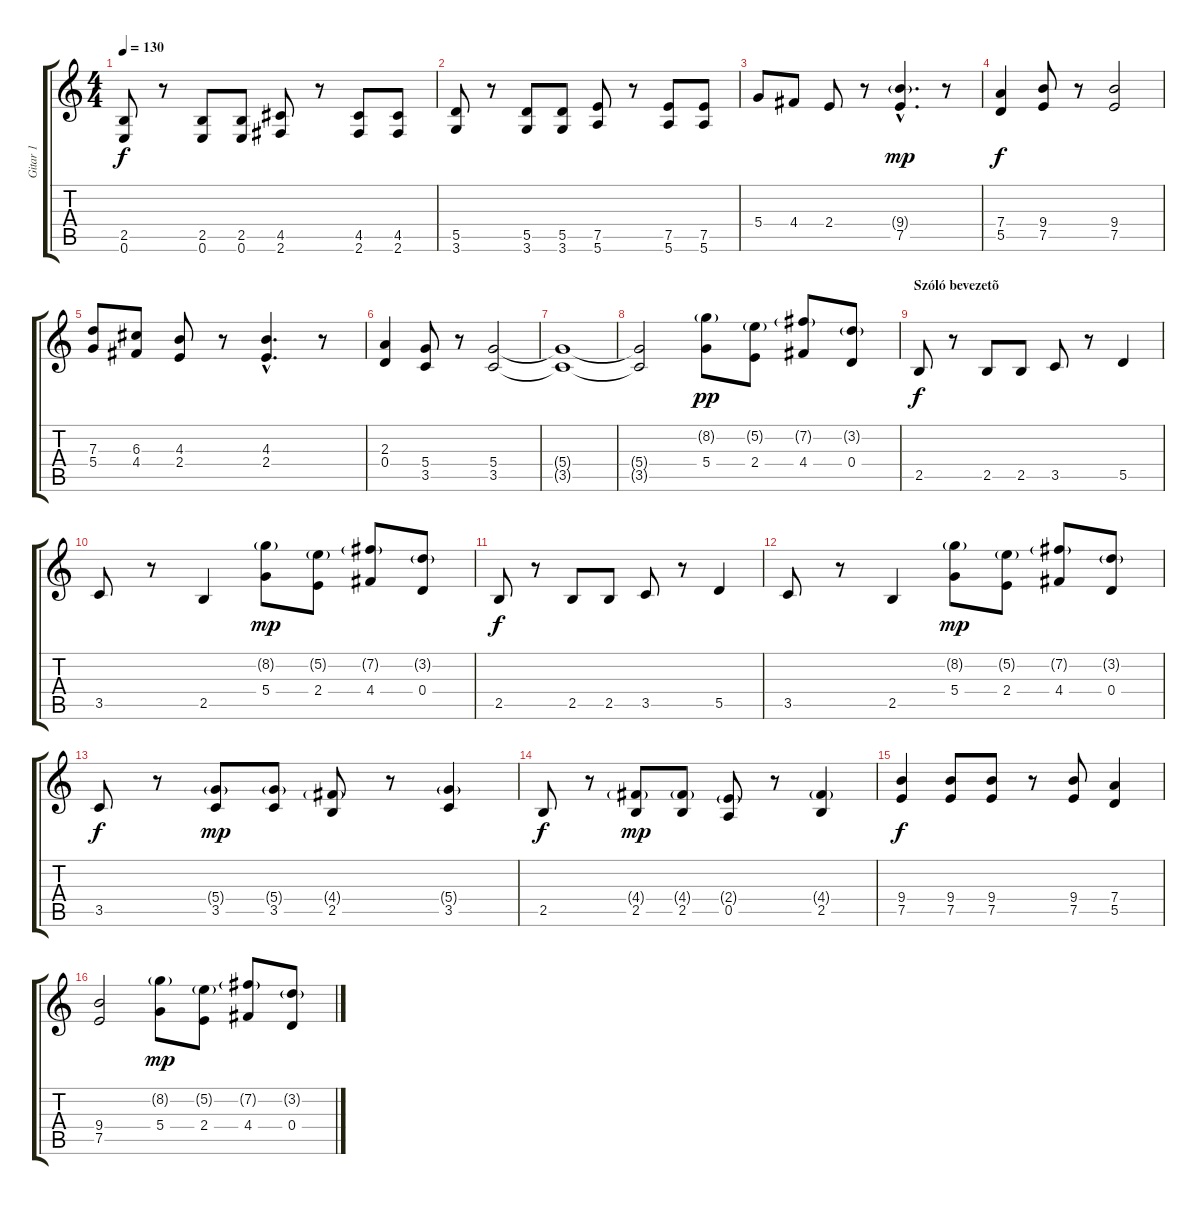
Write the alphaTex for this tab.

\track ("Gitar 1" "Gitar 1") {instrument distortionguitar}
\staff {score tabs}
\tuning (E4 B3 G3 D3 A2 E2) {hide}
\ts (4 4)
\tempo 130
\clef g2
\ks c
(2.5 0.6).8{dy f volume 13} r.8 (2.5 0.6).8 (2.5 0.6).8 (4.5 2.6).8 r.8 (4.5 2.6).8 (4.5 2.6).8 |
(5.5 3.6).8 r.8 (5.5 3.6).8 (5.5 3.6).8 (7.5 5.6).8 r.8 (7.5 5.6).8 (7.5 5.6).8 |
5.4.8 4.4.8 2.4.8 r.8 (9.4{g hac} 7.5{hac}).4{d dy mp} r.8 |
(7.4 5.5).4{dy f} (9.4 7.5).8 r.8 (9.4 7.5).2 |
(7.3 5.4).8 (6.3 4.4).8 (4.3 2.4).8 r.8 (4.3{hac} 2.4{hac}).4{d} r.8 |
(2.3 0.4).4 (5.4 3.5).8 r.8 (5.4 3.5).2 |
(5.4{t} 3.5{t}).1 |
(5.4{t} 3.5{t}).2 (8.2{g} 5.4).8{dy pp} (5.2{g} 2.4).8 (7.2{g} 4.4).8 (3.2{g} 0.4).8 |
\section ("" "Szóló bevezetõ")
2.5.8{dy f volume 13} r.8 2.5.8 2.5.8 3.5.8 r.8 5.5.4 |
3.5.8 r.8 2.5.4 (8.2{g} 5.4).8{dy mp} (5.2{g} 2.4).8 (7.2{g} 4.4).8 (3.2{g} 0.4).8 |
2.5.8{dy f} r.8 2.5.8 2.5.8 3.5.8 r.8 5.5.4 |
3.5.8 r.8 2.5.4 (8.2{g} 5.4).8{dy mp} (5.2{g} 2.4).8 (7.2{g} 4.4).8 (3.2{g} 0.4).8 |
3.5.8{dy f} r.8 (5.4{g} 3.5).8{dy mp} (5.4{g} 3.5).8 (4.4{g} 2.5).8 r.8 (5.4{g} 3.5).4 |
2.5.8{dy f} r.8 (4.4{g} 2.5).8{dy mp} (4.4{g} 2.5).8 (2.4{g} 0.5).8 r.8 (4.4{g} 2.5).4 |
(9.4 7.5).4{dy f} (9.4 7.5).8 (9.4 7.5).8 r.8 (9.4 7.5).8 (7.4 5.5).4 |
(9.4 7.5).2 (8.2{g} 5.4).8{dy mp} (5.2{g} 2.4).8 (7.2{g} 4.4).8 (3.2{g} 0.4).8
